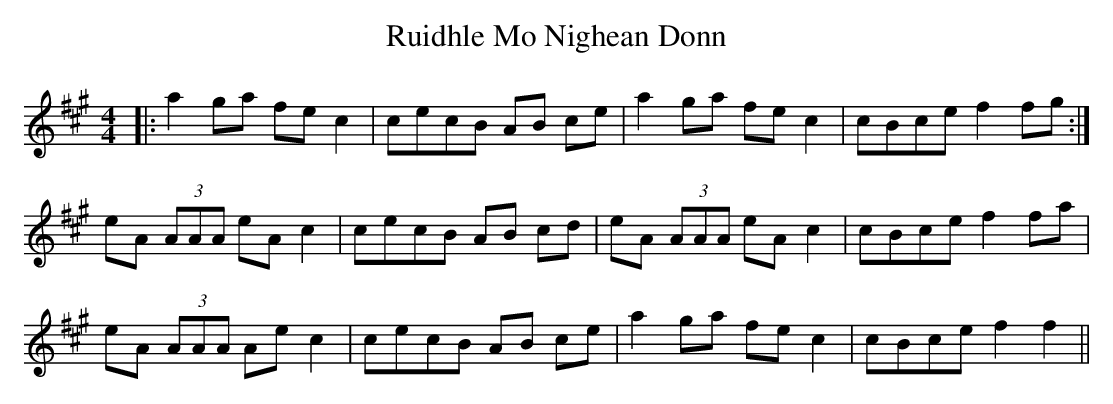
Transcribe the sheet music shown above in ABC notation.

X:1
T: Ruidhle Mo Nighean Donn
M: 4/4
L: 1/8
K: Amaj
|:a2ga fe c2|cecB AB ce|a2ga fe c2|cBce f2fg:|
eA (3AAA eAc2|cecB AB cd|eA (3AAA eAc2|cBce f2fa|
eA (3AAA Aec2|cecB AB ce|a2ga fe c2|cBce f2f2||
